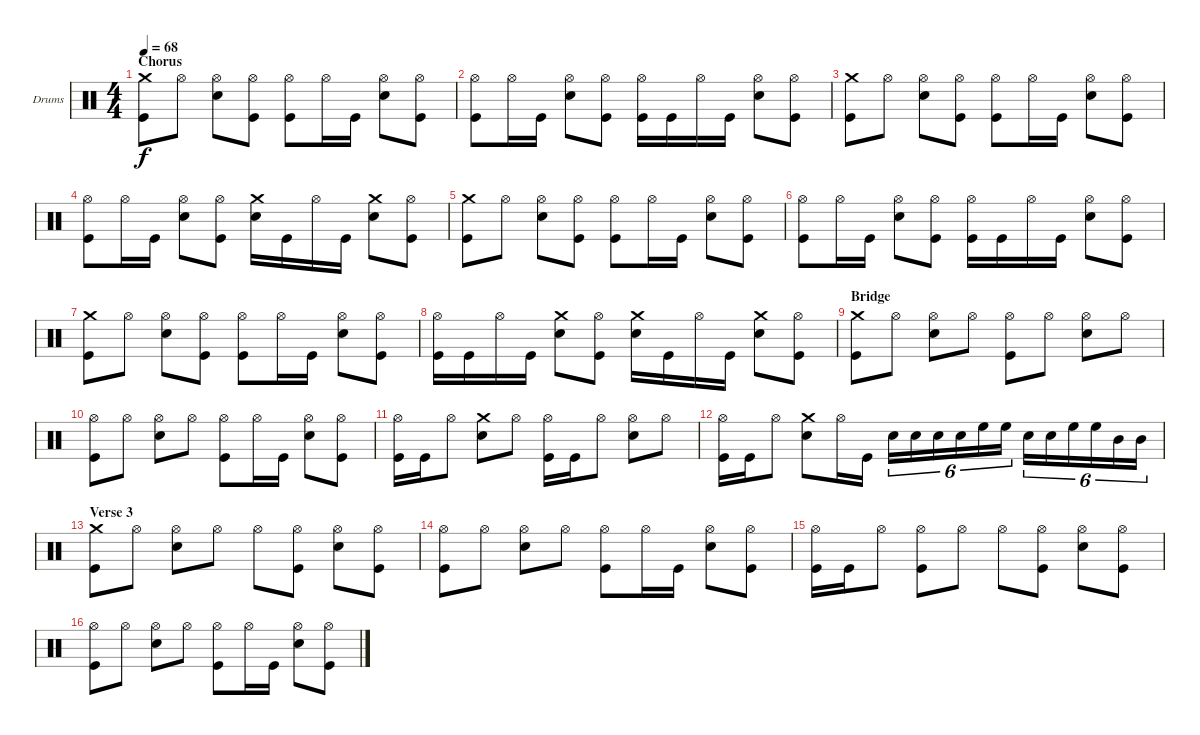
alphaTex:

\bracketExtendMode groupsimilarinstruments
\firstSystemTrackNameOrientation horizontal
\otherSystemsTrackNameOrientation horizontal
\track ("Katya" "Drums") {instrument percussion}
\staff {score}
\articulation defaults
\ts (4 4)
\section ("" "Chorus")
\tempo 68
\clef neutral
\ks c
("Crash medium (hit)" "Kick (hit)").8{dy f} "Hi-Hat (open)".8 ("Hi-Hat (open)" "Snare (hit) 2").8 ("Hi-Hat (open)" "Kick (hit)").8 ("Hi-Hat (open)" "Kick (hit)").8 "Hi-Hat (open)".16 "Kick (hit)".16 ("Hi-Hat (open)" "Snare (hit) 2").8 ("Hi-Hat (open)" "Kick (hit)").8 |
("Hi-Hat (open)" "Kick (hit)").8 "Hi-Hat (open)".16 "Kick (hit)".16 ("Hi-Hat (open)" "Snare (hit) 2").8 ("Hi-Hat (open)" "Kick (hit)").8 ("Hi-Hat (open)" "Kick (hit)").16 "Kick (hit)".16 "Hi-Hat (open)".16 "Kick (hit)".16 ("Hi-Hat (open)" "Snare (hit) 2").8 ("Hi-Hat (open)" "Kick (hit)").8 |
("Crash medium (hit)" "Kick (hit)").8 "Hi-Hat (open)".8 ("Hi-Hat (open)" "Snare (hit) 2").8 ("Hi-Hat (open)" "Kick (hit)").8 ("Hi-Hat (open)" "Kick (hit)").8 "Hi-Hat (open)".16 "Kick (hit)".16 ("Hi-Hat (open)" "Snare (hit) 2").8 ("Hi-Hat (open)" "Kick (hit)").8 |
("Hi-Hat (open)" "Kick (hit)").8 "Hi-Hat (open)".16 "Kick (hit)".16 ("Hi-Hat (open)" "Snare (hit) 2").8 ("Hi-Hat (open)" "Kick (hit)").8 ("Crash medium (hit)" "Snare (hit) 2").16 "Kick (hit)".16 "Hi-Hat (open)".16 "Kick (hit)".16 ("Crash medium (hit)" "Snare (hit) 2").8 ("Hi-Hat (open)" "Kick (hit)").8 |
("Crash medium (hit)" "Kick (hit)").8 "Hi-Hat (open)".8 ("Hi-Hat (open)" "Snare (hit) 2").8 ("Hi-Hat (open)" "Kick (hit)").8 ("Hi-Hat (open)" "Kick (hit)").8 "Hi-Hat (open)".16 "Kick (hit)".16 ("Hi-Hat (open)" "Snare (hit) 2").8 ("Hi-Hat (open)" "Kick (hit)").8 |
("Hi-Hat (open)" "Kick (hit)").8 "Hi-Hat (open)".16 "Kick (hit)".16 ("Hi-Hat (open)" "Snare (hit) 2").8 ("Hi-Hat (open)" "Kick (hit)").8 ("Hi-Hat (open)" "Kick (hit)").16 "Kick (hit)".16 "Hi-Hat (open)".16 "Kick (hit)".16 ("Hi-Hat (open)" "Snare (hit) 2").8 ("Hi-Hat (open)" "Kick (hit)").8 |
("Crash medium (hit)" "Kick (hit)").8 "Hi-Hat (open)".8 ("Hi-Hat (open)" "Snare (hit) 2").8 ("Hi-Hat (open)" "Kick (hit)").8 ("Hi-Hat (open)" "Kick (hit)").8 "Hi-Hat (open)".16 "Kick (hit)".16 ("Hi-Hat (open)" "Snare (hit) 2").8 ("Hi-Hat (open)" "Kick (hit)").8 |
("Hi-Hat (open)" "Kick (hit)").16 "Kick (hit)".16 "Hi-Hat (open)".16 "Kick (hit)".16 ("Crash medium (hit)" "Snare (hit) 2").8 ("Hi-Hat (open)" "Kick (hit)").8 ("Crash medium (hit)" "Snare (hit) 2").16 "Kick (hit)".16 "Hi-Hat (open)".16 "Kick (hit)".16 ("Crash medium (hit)" "Snare (hit) 2").8 ("Hi-Hat (open)" "Kick (hit)").8 |
\section ("" "Bridge")
("Crash medium (hit)" "Kick (hit)").8 "Hi-Hat (open)".8 ("Hi-Hat (open)" "Snare (hit) 2").8 "Hi-Hat (open)".8 ("Hi-Hat (open)" "Kick (hit)").8 "Hi-Hat (open)".8 ("Hi-Hat (open)" "Snare (hit) 2").8 "Hi-Hat (open)".8 |
("Hi-Hat (open)" "Kick (hit)").8 "Hi-Hat (open)".8 ("Hi-Hat (open)" "Snare (hit) 2").8 "Hi-Hat (open)".8 ("Hi-Hat (open)" "Kick (hit)").8 "Hi-Hat (open)".16 "Kick (hit)".16 ("Hi-Hat (open)" "Snare (hit) 2").8 ("Hi-Hat (open)" "Kick (hit)").8 |
("Hi-Hat (open)" "Kick (hit)").16 "Kick (hit)".16 "Hi-Hat (open)".8 ("Crash medium (hit)" "Snare (hit) 2").8 "Hi-Hat (open)".8 ("Hi-Hat (open)" "Kick (hit)").16 "Kick (hit)".16 "Hi-Hat (open)".8 ("Hi-Hat (open)" "Snare (hit) 2").8 "Hi-Hat (open)".8 |
("Hi-Hat (open)" "Kick (hit)").16 "Kick (hit)".16 "Hi-Hat (open)".8 ("Crash medium (hit)" "Snare (hit) 2").8 "Hi-Hat (open)".16 "Kick (hit)".16 "Snare (hit) 2".16{tu (6 4)} "Snare (hit) 2".16{tu (6 4)} "Snare (hit) 2".16{tu (6 4)} "Snare (hit) 2".16{tu (6 4)} "High Floor Tom (hit)".16{tu (6 4)} "High Floor Tom (hit)".16{tu (6 4)} "Snare (hit) 2".16{tu (6 4)} "Snare (hit) 2".16{tu (6 4)} "High Floor Tom (hit)".16{tu (6 4)} "High Floor Tom (hit)".16{tu (6 4)} "Mid Tom (hit)".16{tu (6 4)} "Mid Tom (hit)".16{tu (6 4)} |
\section ("" "Verse 3")
("Crash medium (hit)" "Kick (hit)").8 "Hi-Hat (open)".8 ("Hi-Hat (open)" "Snare (hit) 2").8 "Hi-Hat (open)".8 "Hi-Hat (open)".8 ("Hi-Hat (open)" "Kick (hit)").8 ("Hi-Hat (open)" "Snare (hit) 2").8 ("Hi-Hat (open)" "Kick (hit)").8 |
("Hi-Hat (open)" "Kick (hit)").8 "Hi-Hat (open)".8 ("Hi-Hat (open)" "Snare (hit) 2").8 "Hi-Hat (open)".8 ("Hi-Hat (open)" "Kick (hit)").8 "Hi-Hat (open)".16 "Kick (hit)".16 ("Hi-Hat (open)" "Snare (hit) 2").8 ("Hi-Hat (open)" "Kick (hit)").8 |
("Hi-Hat (open)" "Kick (hit)").16 "Kick (hit)".16 "Hi-Hat (open)".8 ("Hi-Hat (open)" "Kick (hit)").8 "Hi-Hat (open)".8 "Hi-Hat (open)".8 ("Hi-Hat (open)" "Kick (hit)").8 ("Hi-Hat (open)" "Snare (hit) 2").8 ("Hi-Hat (open)" "Kick (hit)").8 |
("Hi-Hat (open)" "Kick (hit)").8 "Hi-Hat (open)".8 ("Hi-Hat (open)" "Snare (hit) 2").8 "Hi-Hat (open)".8 ("Hi-Hat (open)" "Kick (hit)").8 "Hi-Hat (open)".16 "Kick (hit)".16 ("Hi-Hat (open)" "Snare (hit) 2").8 ("Hi-Hat (open)" "Kick (hit)").8
